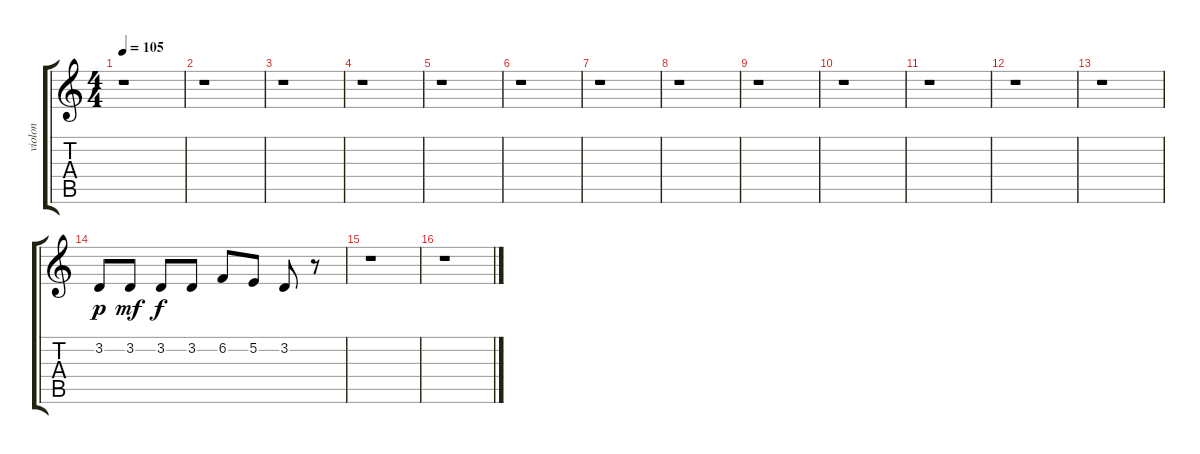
\track ("violon" "violon") {instrument violin}
\staff {score tabs}
\tuning (E4 B3 G3 D3 A2 E2) {hide}
\ts (4 4)
\tempo 105
\clef g2
\ks c
r.1{dy p instrument violin} |
r.1 |
r.1 |
r.1 |
r.1 |
r.1 |
r.1 |
r.1 |
r.1 |
r.1 |
r.1 |
r.1 |
r.1 |
3.2.8{instrument electricguitarmuted} 3.2.8{dy mf} 3.2.8{dy f} 3.2.8 6.2.8 5.2.8 3.2.8 r.8 |
r.1{instrument violin} |
r.1
